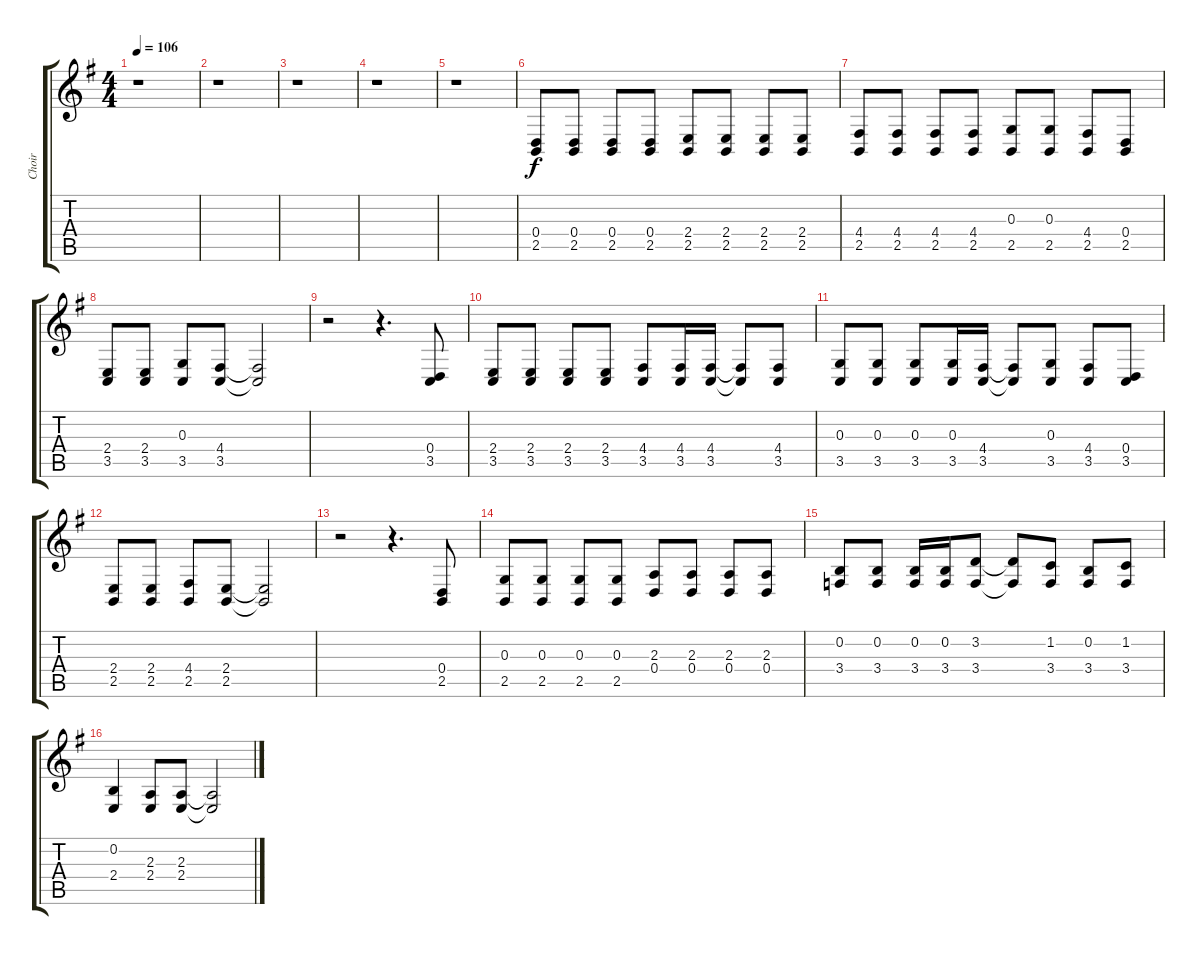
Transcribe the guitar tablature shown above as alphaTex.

\track ("Choir" "Choir") {instrument choiraahs}
\staff {score tabs}
\tuning (E4 B3 G3 D3 A2 E2) {hide}
\ts (4 4)
\tempo 106
\clef g2
\ks g
r.1{dy f instrument choiraahs} |
r.1 |
r.1 |
r.1 |
r.1 |
(0.4 2.5).8 (0.4 2.5).8 (0.4 2.5).8 (0.4 2.5).8 (2.4 2.5).8 (2.4 2.5).8 (2.4 2.5).8 (2.4 2.5).8 |
(4.4 2.5).8 (4.4 2.5).8 (4.4 2.5).8 (4.4 2.5).8 (0.3 2.5).8 (0.3 2.5).8 (4.4 2.5).8 (0.4 2.5).8 |
(2.4 3.5).8 (2.4 3.5).8 (0.3 3.5).8 (4.4 3.5).8 (4.4{t} 3.5{t}).2 |
r.2 r.4{d} (0.4 3.5).8 |
(2.4 3.5).8 (2.4 3.5).8 (2.4 3.5).8 (2.4 3.5).8 (4.4 3.5).8 (4.4 3.5).16 (4.4 3.5).16 (4.4{t} 3.5{t}).8 (4.4 3.5).8 |
(0.3 3.5).8 (0.3 3.5).8 (0.3 3.5).8 (0.3 3.5).16 (4.4 3.5).16 (4.4{t} 3.5{t}).8 (0.3 3.5).8 (4.4 3.5).8 (0.4 3.5).8 |
(2.4 2.5).8 (2.4 2.5).8 (4.4 2.5).8 (2.4 2.5).8 (2.4{t} 2.5{t}).2 |
r.2 r.4{d} (0.4 2.5).8 |
(0.3 2.5).8 (0.3 2.5).8 (0.3 2.5).8 (0.3 2.5).8 (2.3 0.4).8 (2.3 0.4).8 (2.3 0.4).8 (2.3 0.4).8 |
(0.2 3.4).8 (0.2 3.4).8 (0.2 3.4).16 (0.2 3.4).16 (3.2 3.4).8 (3.2{t} 3.4{t}).8 (1.2 3.4).8 (0.2 3.4).8 (1.2 3.4).8 |
(0.2 2.4).4 (2.3 2.4).8 (2.3 2.4).8 (2.3{t} 2.4{t}).2
